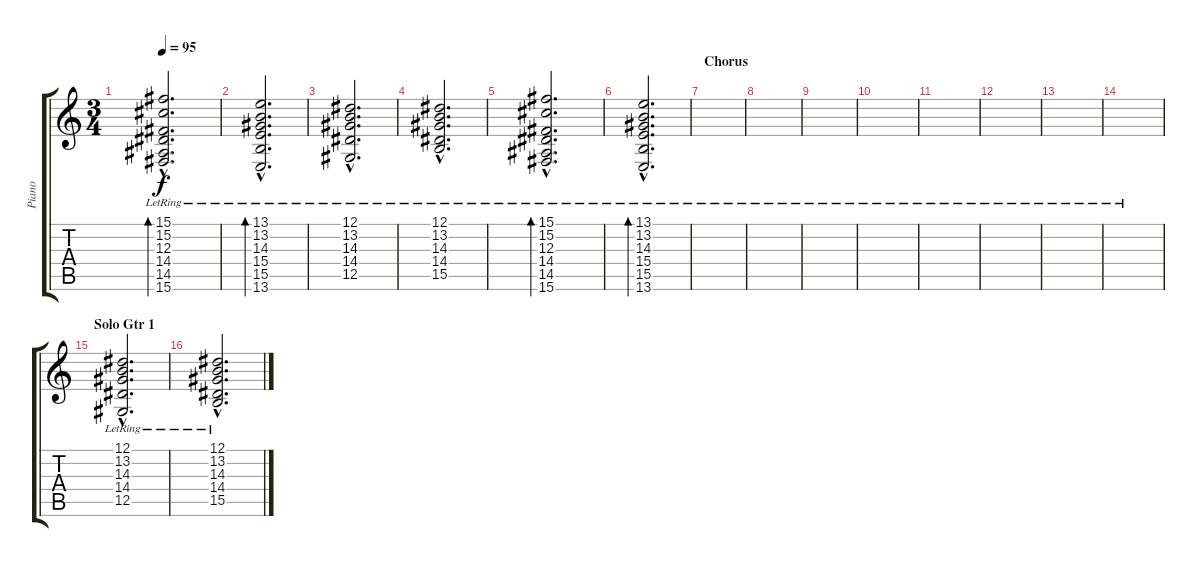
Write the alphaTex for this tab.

\track ("Piano" "Piano") {instrument brightacousticpiano}
\staff {score tabs}
\tuning (Eb4 Bb3 Gb3 Db3 Ab2 Eb2) {hide}
\ts (3 4)
\tempo 95
\clef g2
\ks c
(15.1{hac lr} 15.2{hac lr} 12.3{hac lr} 14.4{hac lr} 14.5{hac lr} 15.6{hac lr}).2{d bd 240 dy f} |
(13.1{hac lr} 13.2{hac lr} 14.3{hac lr} 15.4{hac lr} 15.5{hac lr} 13.6{hac lr}).2{d bd 240} |
(12.1{hac lr} 13.2{hac lr} 14.3{hac lr} 14.4{hac lr} 12.5{hac lr}).2{d} |
(12.1{hac lr} 13.2{hac lr} 14.3{hac lr} 14.4{hac lr} 15.5{hac lr}).2{d} |
(15.1{hac lr} 15.2{hac lr} 12.3{hac lr} 14.4{hac lr} 14.5{hac lr} 15.6{hac lr}).2{d bd 240} |
(13.1{hac lr} 13.2{hac lr} 14.3{hac lr} 15.4{hac lr} 15.5{hac lr} 13.6{hac lr}).2{d bd 240} |
\section ("" "Chorus")
|
|
|
|
|
|
|
|
\section ("" "Solo Gtr 1")
(12.1{hac lr} 13.2{hac lr} 14.3{hac lr} 14.4{hac lr} 12.5{hac lr}).2{d volume 11} |
(12.1{hac lr} 13.2{hac lr} 14.3{hac lr} 14.4{hac lr} 15.5{hac lr}).2{d}
